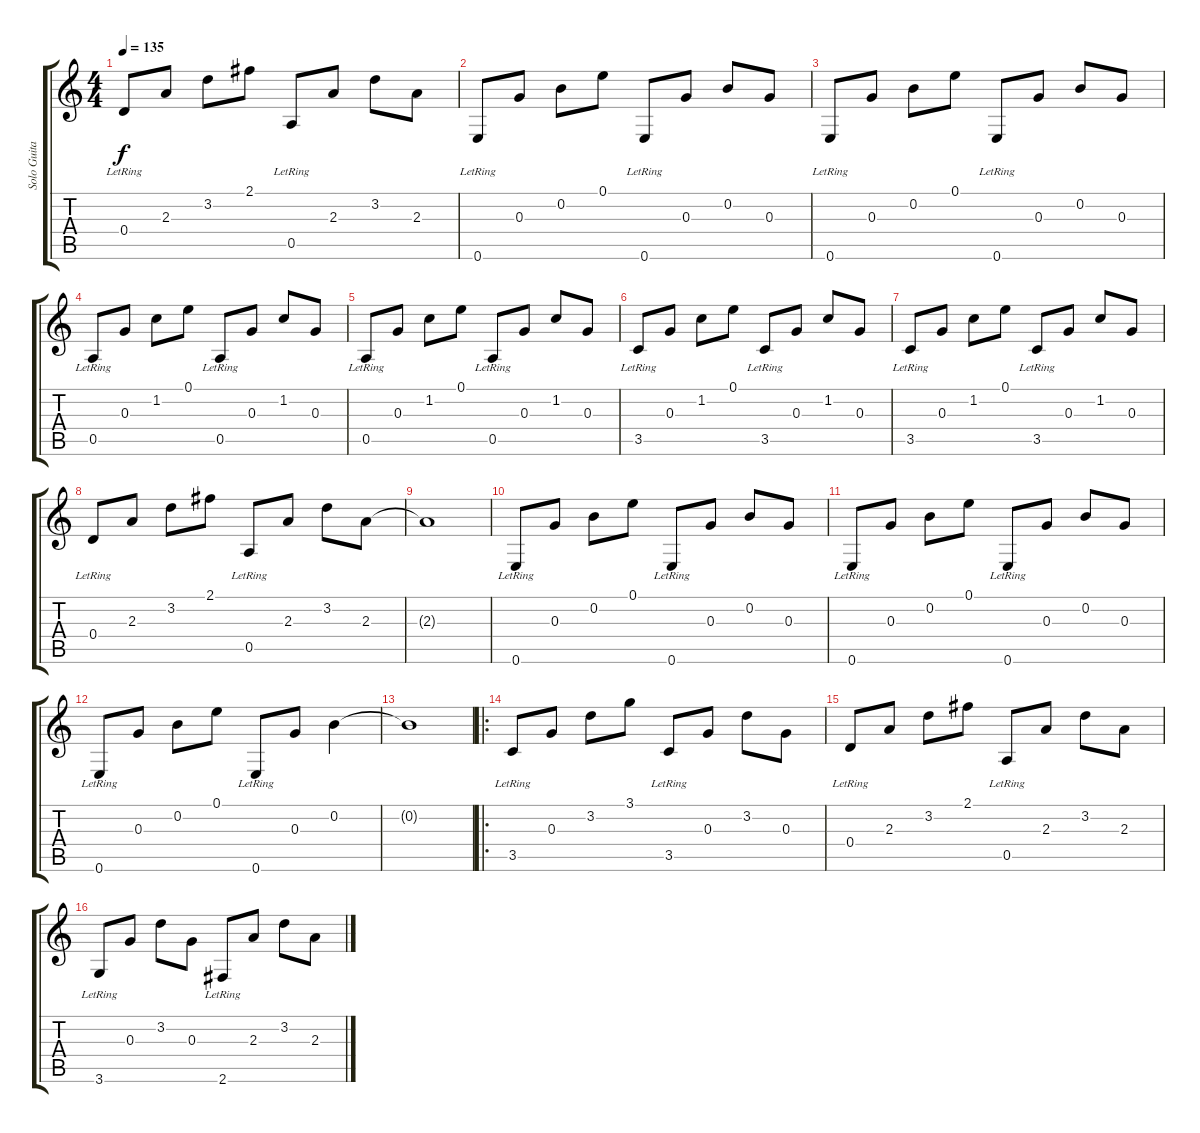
\track ("Solo Guitar" "Solo Guita") {instrument acousticguitarnylon}
\staff {score tabs}
\tuning (E4 B3 G3 D3 A2 E2) {hide}
\ts (4 4)
\tempo 135
\clef g2
\ks c
0.4{lr}.8{dy f} 2.3.8 3.2.8 2.1.8 0.5{lr}.8 2.3.8 3.2.8 2.3.8 |
0.6{lr}.8 0.3.8 0.2.8 0.1.8 0.6{lr}.8 0.3.8 0.2.8 0.3.8 |
0.6{lr}.8 0.3.8 0.2.8 0.1.8 0.6{lr}.8 0.3.8 0.2.8 0.3.8 |
0.5{lr}.8 0.3.8 1.2.8 0.1.8 0.5{lr}.8 0.3.8 1.2.8 0.3.8 |
0.5{lr}.8 0.3.8 1.2.8 0.1.8 0.5{lr}.8 0.3.8 1.2.8 0.3.8 |
3.5{lr}.8 0.3.8 1.2.8 0.1.8 3.5{lr}.8 0.3.8 1.2.8 0.3.8 |
3.5{lr}.8 0.3.8 1.2.8 0.1.8 3.5{lr}.8 0.3.8 1.2.8 0.3.8 |
0.4{lr}.8 2.3.8 3.2.8 2.1.8 0.5{lr}.8 2.3.8 3.2.8 2.3.8 |
2.3{t}.1 |
0.6{lr}.8 0.3.8 0.2.8 0.1.8 0.6{lr}.8 0.3.8 0.2.8 0.3.8 |
0.6{lr}.8 0.3.8 0.2.8 0.1.8 0.6{lr}.8 0.3.8 0.2.8 0.3.8 |
0.6{lr}.8 0.3.8 0.2.8 0.1.8 0.6{lr}.8 0.3.8 0.2.4 |
0.2{t}.1 |
\ro
3.5{lr}.8 0.3.8 3.2.8 3.1.8 3.5{lr}.8 0.3.8 3.2.8 0.3.8 |
0.4{lr}.8 2.3.8 3.2.8 2.1.8 0.5{lr}.8 2.3.8 3.2.8 2.3.8 |
3.6{lr}.8 0.3.8 3.2.8 0.3.8 2.6{lr}.8 2.3.8 3.2.8 2.3.8
